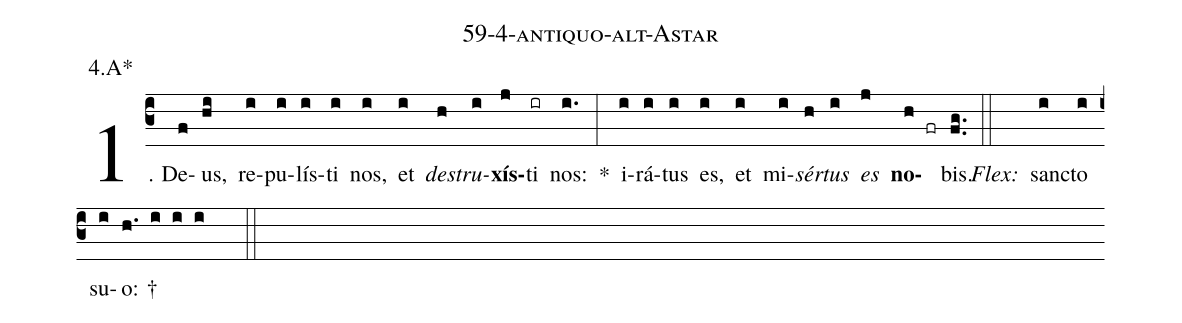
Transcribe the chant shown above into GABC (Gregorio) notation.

name: 59-4-antiquo-alt-Astar;
annotation: 4.A*;
%%
(c3)1. De(f)us,(hi) re(i)pu(i)lís(i)ti(i) nos,(i) et(i) <i>de</i>(h)<i>stru</i>(i)<b>xís</b>(j)ti(ir) nos:(i.) *(:) i(i)rá(i)tus(i) es,(i) et(i) mi(i)<i>sér</i>(h)<i>tus</i>(i) <i>es</i>(j) <b>no</b>(h fr)bis.(fg..) (::)
<i>Flex:</i>()  sanc(i)to(i) su(i)o: †(h. i i i  ::)
